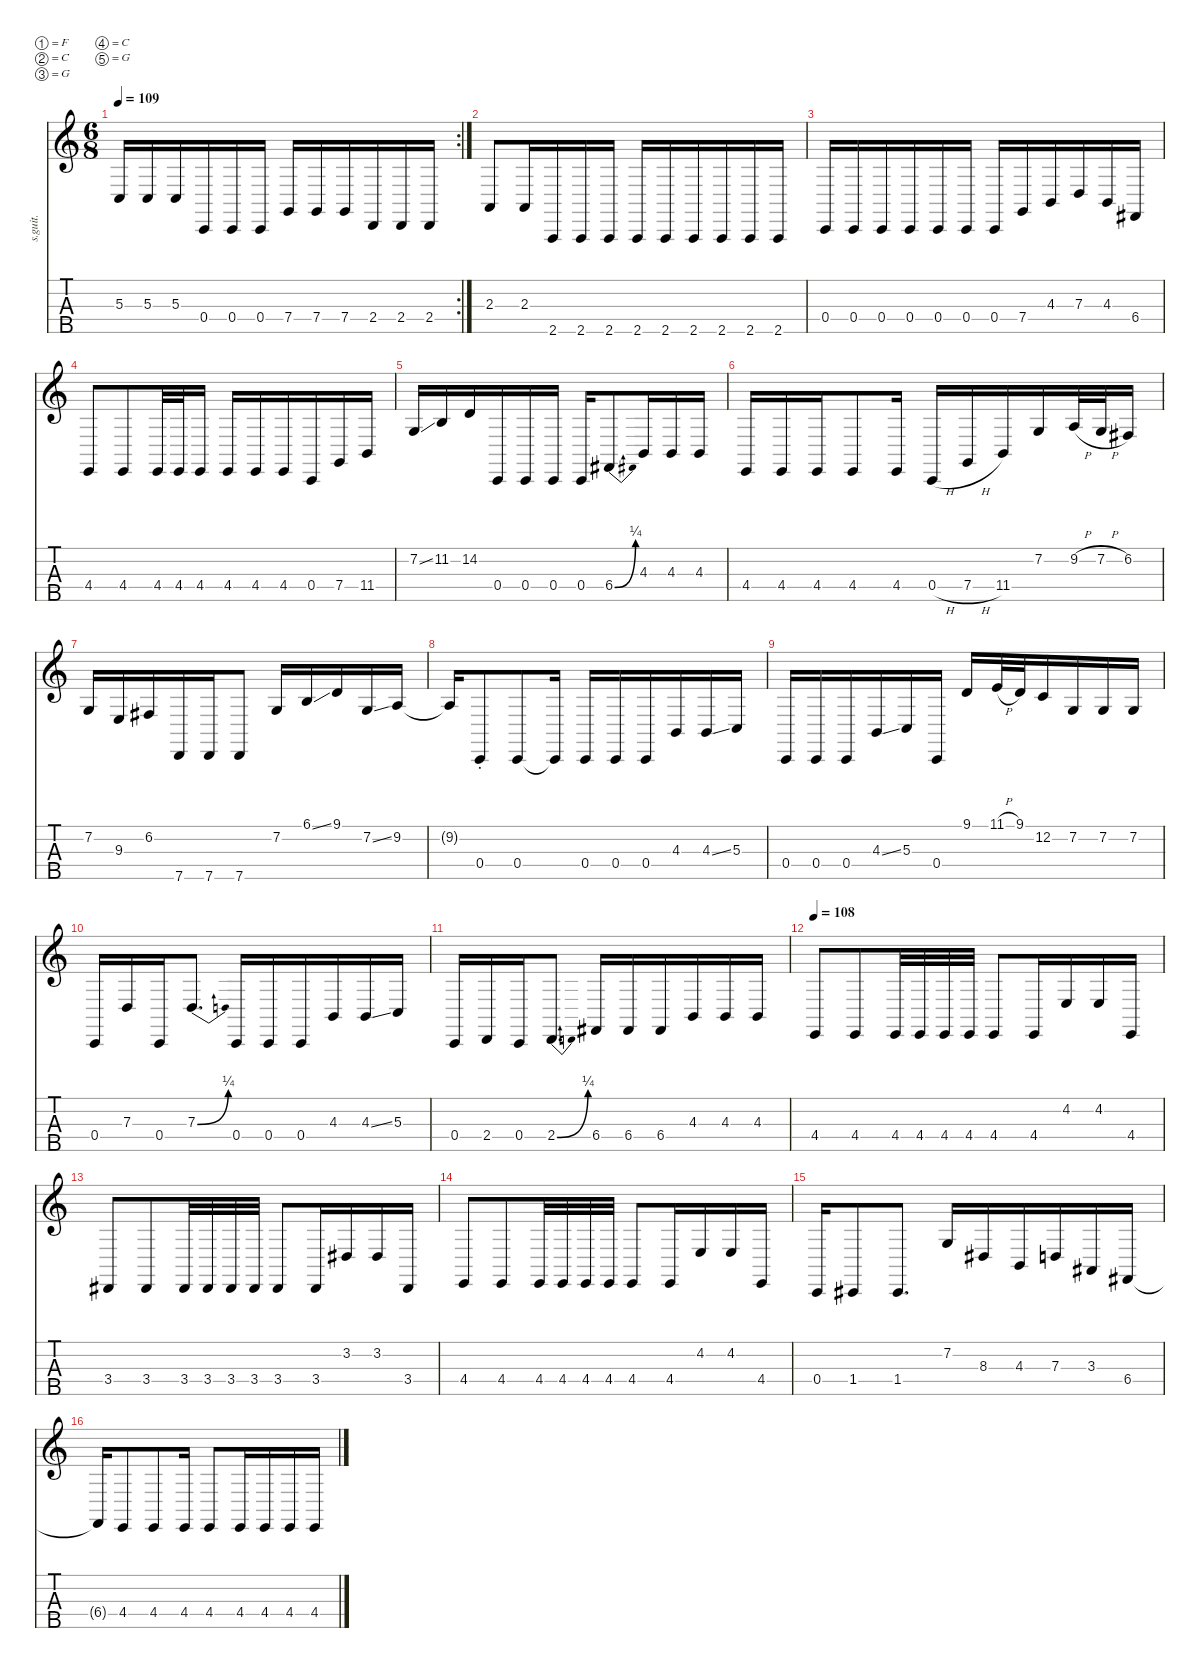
\defaultSystemsLayout 4
\hideDynamics
\bracketExtendMode nobrackets
\track ("Electric Bass" "s.guit.") {instrument electricbassfinger}
\staff {score tabs}
\tuning (F2 C2 G1 C1 G0)
\rc 2
\ts (6 8)
\tempo 109
\clef g2
\ks c
5.3.16{lyrics (0 "") lyrics (1 "") lyrics (2 "") lyrics (3 "") lyrics (4 "") dy f} 5.3.16{lyrics (0 "") lyrics (1 "") lyrics (2 "") lyrics (3 "") lyrics (4 "")} 5.3.16{lyrics (0 "") lyrics (1 "") lyrics (2 "") lyrics (3 "") lyrics (4 "")} 0.4.16{lyrics (0 "") lyrics (1 "") lyrics (2 "") lyrics (3 "") lyrics (4 "")} 0.4.16{lyrics (0 "") lyrics (1 "") lyrics (2 "") lyrics (3 "") lyrics (4 "")} 0.4.16{lyrics (0 "") lyrics (1 "") lyrics (2 "") lyrics (3 "") lyrics (4 "")} 7.4.16{lyrics (0 "") lyrics (1 "") lyrics (2 "") lyrics (3 "") lyrics (4 "")} 7.4.16{lyrics (0 "") lyrics (1 "") lyrics (2 "") lyrics (3 "") lyrics (4 "")} 7.4.16{lyrics (0 "") lyrics (1 "") lyrics (2 "") lyrics (3 "") lyrics (4 "")} 2.4.16{lyrics (0 "") lyrics (1 "") lyrics (2 "") lyrics (3 "") lyrics (4 "")} 2.4.16{lyrics (0 "") lyrics (1 "") lyrics (2 "") lyrics (3 "") lyrics (4 "")} 2.4.16{lyrics (0 "") lyrics (1 "") lyrics (2 "") lyrics (3 "") lyrics (4 "")} |
2.3.8{lyrics (0 "") lyrics (1 "") lyrics (2 "") lyrics (3 "") lyrics (4 "")} 2.3.16{lyrics (0 "") lyrics (1 "") lyrics (2 "") lyrics (3 "") lyrics (4 "")} 2.5.16{lyrics (0 "") lyrics (1 "") lyrics (2 "") lyrics (3 "") lyrics (4 "")} 2.5.16{lyrics (0 "") lyrics (1 "") lyrics (2 "") lyrics (3 "") lyrics (4 "")} 2.5.16{lyrics (0 "") lyrics (1 "") lyrics (2 "") lyrics (3 "") lyrics (4 "")} 2.5.16{lyrics (0 "") lyrics (1 "") lyrics (2 "") lyrics (3 "") lyrics (4 "")} 2.5.16{lyrics (0 "") lyrics (1 "") lyrics (2 "") lyrics (3 "") lyrics (4 "")} 2.5.16{lyrics (0 "") lyrics (1 "") lyrics (2 "") lyrics (3 "") lyrics (4 "")} 2.5.16{lyrics (0 "") lyrics (1 "") lyrics (2 "") lyrics (3 "") lyrics (4 "")} 2.5.16{lyrics (0 "") lyrics (1 "") lyrics (2 "") lyrics (3 "") lyrics (4 "")} 2.5.16{lyrics (0 "") lyrics (1 "") lyrics (2 "") lyrics (3 "") lyrics (4 "")} |
0.4.16{lyrics (0 "") lyrics (1 "") lyrics (2 "") lyrics (3 "") lyrics (4 "")} 0.4.16{lyrics (0 "") lyrics (1 "") lyrics (2 "") lyrics (3 "") lyrics (4 "")} 0.4.16{lyrics (0 "") lyrics (1 "") lyrics (2 "") lyrics (3 "") lyrics (4 "")} 0.4.16{lyrics (0 "") lyrics (1 "") lyrics (2 "") lyrics (3 "") lyrics (4 "")} 0.4.16{lyrics (0 "") lyrics (1 "") lyrics (2 "") lyrics (3 "") lyrics (4 "")} 0.4.16{lyrics (0 "") lyrics (1 "") lyrics (2 "") lyrics (3 "") lyrics (4 "")} 0.4.16{lyrics (0 "") lyrics (1 "") lyrics (2 "") lyrics (3 "") lyrics (4 "")} 7.4.16{lyrics (0 "") lyrics (1 "") lyrics (2 "") lyrics (3 "") lyrics (4 "")} 4.3.16{lyrics (0 "") lyrics (1 "") lyrics (2 "") lyrics (3 "") lyrics (4 "")} 7.3.16{lyrics (0 "") lyrics (1 "") lyrics (2 "") lyrics (3 "") lyrics (4 "")} 4.3.16{lyrics (0 "") lyrics (1 "") lyrics (2 "") lyrics (3 "") lyrics (4 "")} 6.4{acc #}.16{lyrics (0 "") lyrics (1 "") lyrics (2 "") lyrics (3 "") lyrics (4 "")} |
4.4.8{lyrics (0 "") lyrics (1 "") lyrics (2 "") lyrics (3 "") lyrics (4 "")} 4.4.8{lyrics (0 "") lyrics (1 "") lyrics (2 "") lyrics (3 "") lyrics (4 "")} 4.4.32{lyrics (0 "") lyrics (1 "") lyrics (2 "") lyrics (3 "") lyrics (4 "")} 4.4.32{lyrics (0 "") lyrics (1 "") lyrics (2 "") lyrics (3 "") lyrics (4 "")} 4.4.16{lyrics (0 "") lyrics (1 "") lyrics (2 "") lyrics (3 "") lyrics (4 "")} 4.4.16{lyrics (0 "") lyrics (1 "") lyrics (2 "") lyrics (3 "") lyrics (4 "")} 4.4.16{lyrics (0 "") lyrics (1 "") lyrics (2 "") lyrics (3 "") lyrics (4 "")} 4.4.16{lyrics (0 "") lyrics (1 "") lyrics (2 "") lyrics (3 "") lyrics (4 "")} 0.4.16{lyrics (0 "") lyrics (1 "") lyrics (2 "") lyrics (3 "") lyrics (4 "")} 7.4.16{lyrics (0 "") lyrics (1 "") lyrics (2 "") lyrics (3 "") lyrics (4 "")} 11.4.16{lyrics (0 "") lyrics (1 "") lyrics (2 "") lyrics (3 "") lyrics (4 "")} |
7.2{ss}.16{lyrics (0 "") lyrics (1 "") lyrics (2 "") lyrics (3 "") lyrics (4 "")} 11.2.16{lyrics (0 "") lyrics (1 "") lyrics (2 "") lyrics (3 "") lyrics (4 "")} 14.2.16{lyrics (0 "") lyrics (1 "") lyrics (2 "") lyrics (3 "") lyrics (4 "")} 0.4.16{lyrics (0 "") lyrics (1 "") lyrics (2 "") lyrics (3 "") lyrics (4 "")} 0.4.16{lyrics (0 "") lyrics (1 "") lyrics (2 "") lyrics (3 "") lyrics (4 "")} 0.4.16{lyrics (0 "") lyrics (1 "") lyrics (2 "") lyrics (3 "") lyrics (4 "")} 0.4.16{lyrics (0 "") lyrics (1 "") lyrics (2 "") lyrics (3 "") lyrics (4 "")} 6.4{be (bend 0 0 60 1) acc #}.8{lyrics (0 "") lyrics (1 "") lyrics (2 "") lyrics (3 "") lyrics (4 "")} 4.3.16{lyrics (0 "") lyrics (1 "") lyrics (2 "") lyrics (3 "") lyrics (4 "")} 4.3.16{lyrics (0 "") lyrics (1 "") lyrics (2 "") lyrics (3 "") lyrics (4 "")} 4.3.16{lyrics (0 "") lyrics (1 "") lyrics (2 "") lyrics (3 "") lyrics (4 "")} |
4.4.16{lyrics (0 "") lyrics (1 "") lyrics (2 "") lyrics (3 "") lyrics (4 "")} 4.4.16{lyrics (0 "") lyrics (1 "") lyrics (2 "") lyrics (3 "") lyrics (4 "")} 4.4.16{lyrics (0 "") lyrics (1 "") lyrics (2 "") lyrics (3 "") lyrics (4 "")} 4.4.8{lyrics (0 "") lyrics (1 "") lyrics (2 "") lyrics (3 "") lyrics (4 "")} 4.4.16{lyrics (0 "") lyrics (1 "") lyrics (2 "") lyrics (3 "") lyrics (4 "")} 0.4{h}.16{lyrics (0 "") lyrics (1 "") lyrics (2 "") lyrics (3 "") lyrics (4 "")} 7.4{h}.16{lyrics (0 "") lyrics (1 "") lyrics (2 "") lyrics (3 "") lyrics (4 "")} 11.4.16{lyrics (0 "") lyrics (1 "") lyrics (2 "") lyrics (3 "") lyrics (4 "")} 7.2.16{lyrics (0 "") lyrics (1 "") lyrics (2 "") lyrics (3 "") lyrics (4 "")} 9.2{h}.32{lyrics (0 "") lyrics (1 "") lyrics (2 "") lyrics (3 "") lyrics (4 "")} 7.2{h}.32{lyrics (0 "") lyrics (1 "") lyrics (2 "") lyrics (3 "") lyrics (4 "")} 6.2{acc #}.16{lyrics (0 "") lyrics (1 "") lyrics (2 "") lyrics (3 "") lyrics (4 "")} |
7.2.16{lyrics (0 "") lyrics (1 "") lyrics (2 "") lyrics (3 "") lyrics (4 "")} 9.3.16{lyrics (0 "") lyrics (1 "") lyrics (2 "") lyrics (3 "") lyrics (4 "")} 6.2{acc #}.16{lyrics (0 "") lyrics (1 "") lyrics (2 "") lyrics (3 "") lyrics (4 "")} 7.5.16{lyrics (0 "") lyrics (1 "") lyrics (2 "") lyrics (3 "") lyrics (4 "")} 7.5.16{lyrics (0 "") lyrics (1 "") lyrics (2 "") lyrics (3 "") lyrics (4 "")} 7.5.8{lyrics (0 "") lyrics (1 "") lyrics (2 "") lyrics (3 "") lyrics (4 "")} 7.2.16{lyrics (0 "") lyrics (1 "") lyrics (2 "") lyrics (3 "") lyrics (4 "")} 6.1{ss}.16{lyrics (0 "") lyrics (1 "") lyrics (2 "") lyrics (3 "") lyrics (4 "")} 9.1.16{lyrics (0 "") lyrics (1 "") lyrics (2 "") lyrics (3 "") lyrics (4 "")} 7.2{ss}.16{lyrics (0 "") lyrics (1 "") lyrics (2 "") lyrics (3 "") lyrics (4 "")} 9.2.16{lyrics (0 "") lyrics (1 "") lyrics (2 "") lyrics (3 "") lyrics (4 "")} |
9.2{t}.16{lyrics (0 "") lyrics (1 "") lyrics (2 "") lyrics (3 "") lyrics (4 "")} 0.4{st}.8{lyrics (0 "") lyrics (1 "") lyrics (2 "") lyrics (3 "") lyrics (4 "")} 0.4.8{lyrics (0 "") lyrics (1 "") lyrics (2 "") lyrics (3 "") lyrics (4 "")} 0.4{t}.16{lyrics (0 "") lyrics (1 "") lyrics (2 "") lyrics (3 "") lyrics (4 "")} 0.4.16{lyrics (0 "") lyrics (1 "") lyrics (2 "") lyrics (3 "") lyrics (4 "")} 0.4.16{lyrics (0 "") lyrics (1 "") lyrics (2 "") lyrics (3 "") lyrics (4 "")} 0.4.16{lyrics (0 "") lyrics (1 "") lyrics (2 "") lyrics (3 "") lyrics (4 "")} 4.3.16{lyrics (0 "") lyrics (1 "") lyrics (2 "") lyrics (3 "") lyrics (4 "")} 4.3{ss}.16{lyrics (0 "") lyrics (1 "") lyrics (2 "") lyrics (3 "") lyrics (4 "")} 5.3.16{lyrics (0 "") lyrics (1 "") lyrics (2 "") lyrics (3 "") lyrics (4 "")} |
0.4.16{lyrics (0 "") lyrics (1 "") lyrics (2 "") lyrics (3 "") lyrics (4 "")} 0.4.16{lyrics (0 "") lyrics (1 "") lyrics (2 "") lyrics (3 "") lyrics (4 "")} 0.4.16{lyrics (0 "") lyrics (1 "") lyrics (2 "") lyrics (3 "") lyrics (4 "")} 4.3{ss}.16{lyrics (0 "") lyrics (1 "") lyrics (2 "") lyrics (3 "") lyrics (4 "")} 5.3.16{lyrics (0 "") lyrics (1 "") lyrics (2 "") lyrics (3 "") lyrics (4 "")} 0.4.16{lyrics (0 "") lyrics (1 "") lyrics (2 "") lyrics (3 "") lyrics (4 "")} 9.1.16{lyrics (0 "") lyrics (1 "") lyrics (2 "") lyrics (3 "") lyrics (4 "")} 11.1{h}.32{lyrics (0 "") lyrics (1 "") lyrics (2 "") lyrics (3 "") lyrics (4 "")} 9.1.32{lyrics (0 "") lyrics (1 "") lyrics (2 "") lyrics (3 "") lyrics (4 "")} 12.2.16{lyrics (0 "") lyrics (1 "") lyrics (2 "") lyrics (3 "") lyrics (4 "")} 7.2.16{lyrics (0 "") lyrics (1 "") lyrics (2 "") lyrics (3 "") lyrics (4 "")} 7.2.16{lyrics (0 "") lyrics (1 "") lyrics (2 "") lyrics (3 "") lyrics (4 "")} 7.2.16{lyrics (0 "") lyrics (1 "") lyrics (2 "") lyrics (3 "") lyrics (4 "")} |
0.4.16{lyrics (0 "") lyrics (1 "") lyrics (2 "") lyrics (3 "") lyrics (4 "")} 7.3.16{lyrics (0 "") lyrics (1 "") lyrics (2 "") lyrics (3 "") lyrics (4 "")} 0.4.16{lyrics (0 "") lyrics (1 "") lyrics (2 "") lyrics (3 "") lyrics (4 "")} 7.3{be (bend 0 0 60 1)}.8{d lyrics (0 "") lyrics (1 "") lyrics (2 "") lyrics (3 "") lyrics (4 "")} 0.4.16{lyrics (0 "") lyrics (1 "") lyrics (2 "") lyrics (3 "") lyrics (4 "")} 0.4.16{lyrics (0 "") lyrics (1 "") lyrics (2 "") lyrics (3 "") lyrics (4 "")} 0.4.16{lyrics (0 "") lyrics (1 "") lyrics (2 "") lyrics (3 "") lyrics (4 "")} 4.3.16{lyrics (0 "") lyrics (1 "") lyrics (2 "") lyrics (3 "") lyrics (4 "")} 4.3{ss}.16{lyrics (0 "") lyrics (1 "") lyrics (2 "") lyrics (3 "") lyrics (4 "")} 5.3.16{lyrics (0 "") lyrics (1 "") lyrics (2 "") lyrics (3 "") lyrics (4 "")} |
0.4.16{lyrics (0 "") lyrics (1 "") lyrics (2 "") lyrics (3 "") lyrics (4 "")} 2.4.16{lyrics (0 "") lyrics (1 "") lyrics (2 "") lyrics (3 "") lyrics (4 "")} 0.4.16{lyrics (0 "") lyrics (1 "") lyrics (2 "") lyrics (3 "") lyrics (4 "")} 2.4{be (bend 0 0 60 1)}.8{d lyrics (0 "") lyrics (1 "") lyrics (2 "") lyrics (3 "") lyrics (4 "")} 6.4{acc #}.16{lyrics (0 "") lyrics (1 "") lyrics (2 "") lyrics (3 "") lyrics (4 "")} 6.4{acc #}.16{lyrics (0 "") lyrics (1 "") lyrics (2 "") lyrics (3 "") lyrics (4 "")} 6.4{acc #}.16{lyrics (0 "") lyrics (1 "") lyrics (2 "") lyrics (3 "") lyrics (4 "")} 4.3.16{lyrics (0 "") lyrics (1 "") lyrics (2 "") lyrics (3 "") lyrics (4 "")} 4.3.16{lyrics (0 "") lyrics (1 "") lyrics (2 "") lyrics (3 "") lyrics (4 "")} 4.3.16{lyrics (0 "") lyrics (1 "") lyrics (2 "") lyrics (3 "") lyrics (4 "")} |
\tempo 108
4.4.8{lyrics (0 "") lyrics (1 "") lyrics (2 "") lyrics (3 "") lyrics (4 "")} 4.4.8{lyrics (0 "") lyrics (1 "") lyrics (2 "") lyrics (3 "") lyrics (4 "")} 4.4.32{lyrics (0 "") lyrics (1 "") lyrics (2 "") lyrics (3 "") lyrics (4 "")} 4.4.32{lyrics (0 "") lyrics (1 "") lyrics (2 "") lyrics (3 "") lyrics (4 "")} 4.4.32{lyrics (0 "") lyrics (1 "") lyrics (2 "") lyrics (3 "") lyrics (4 "")} 4.4.32{lyrics (0 "") lyrics (1 "") lyrics (2 "") lyrics (3 "") lyrics (4 "")} 4.4.8{lyrics (0 "") lyrics (1 "") lyrics (2 "") lyrics (3 "") lyrics (4 "")} 4.4.16{lyrics (0 "") lyrics (1 "") lyrics (2 "") lyrics (3 "") lyrics (4 "")} 4.2.16{lyrics (0 "") lyrics (1 "") lyrics (2 "") lyrics (3 "") lyrics (4 "")} 4.2.16{lyrics (0 "") lyrics (1 "") lyrics (2 "") lyrics (3 "") lyrics (4 "")} 4.4.16{lyrics (0 "") lyrics (1 "") lyrics (2 "") lyrics (3 "") lyrics (4 "")} |
3.4{acc #}.8{lyrics (0 "") lyrics (1 "") lyrics (2 "") lyrics (3 "") lyrics (4 "")} 3.4{acc #}.8{lyrics (0 "") lyrics (1 "") lyrics (2 "") lyrics (3 "") lyrics (4 "")} 3.4{acc #}.32{lyrics (0 "") lyrics (1 "") lyrics (2 "") lyrics (3 "") lyrics (4 "")} 3.4{acc #}.32{lyrics (0 "") lyrics (1 "") lyrics (2 "") lyrics (3 "") lyrics (4 "")} 3.4{acc #}.32{lyrics (0 "") lyrics (1 "") lyrics (2 "") lyrics (3 "") lyrics (4 "")} 3.4{acc #}.32{lyrics (0 "") lyrics (1 "") lyrics (2 "") lyrics (3 "") lyrics (4 "")} 3.4{acc #}.8{lyrics (0 "") lyrics (1 "") lyrics (2 "") lyrics (3 "") lyrics (4 "")} 3.4{acc #}.16{lyrics (0 "") lyrics (1 "") lyrics (2 "") lyrics (3 "") lyrics (4 "")} 3.2{acc #}.16{lyrics (0 "") lyrics (1 "") lyrics (2 "") lyrics (3 "") lyrics (4 "")} 3.2{acc #}.16{lyrics (0 "") lyrics (1 "") lyrics (2 "") lyrics (3 "") lyrics (4 "")} 3.4{acc #}.16{lyrics (0 "") lyrics (1 "") lyrics (2 "") lyrics (3 "") lyrics (4 "")} |
4.4.8{lyrics (0 "") lyrics (1 "") lyrics (2 "") lyrics (3 "") lyrics (4 "")} 4.4.8{lyrics (0 "") lyrics (1 "") lyrics (2 "") lyrics (3 "") lyrics (4 "")} 4.4.32{lyrics (0 "") lyrics (1 "") lyrics (2 "") lyrics (3 "") lyrics (4 "")} 4.4.32{lyrics (0 "") lyrics (1 "") lyrics (2 "") lyrics (3 "") lyrics (4 "")} 4.4.32{lyrics (0 "") lyrics (1 "") lyrics (2 "") lyrics (3 "") lyrics (4 "")} 4.4.32{lyrics (0 "") lyrics (1 "") lyrics (2 "") lyrics (3 "") lyrics (4 "")} 4.4.8{lyrics (0 "") lyrics (1 "") lyrics (2 "") lyrics (3 "") lyrics (4 "")} 4.4.16{lyrics (0 "") lyrics (1 "") lyrics (2 "") lyrics (3 "") lyrics (4 "")} 4.2.16{lyrics (0 "") lyrics (1 "") lyrics (2 "") lyrics (3 "") lyrics (4 "")} 4.2.16{lyrics (0 "") lyrics (1 "") lyrics (2 "") lyrics (3 "") lyrics (4 "")} 4.4.16{lyrics (0 "") lyrics (1 "") lyrics (2 "") lyrics (3 "") lyrics (4 "")} |
0.4.16{lyrics (0 "") lyrics (1 "") lyrics (2 "") lyrics (3 "") lyrics (4 "")} 1.4{acc #}.8{lyrics (0 "") lyrics (1 "") lyrics (2 "") lyrics (3 "") lyrics (4 "")} 1.4{acc #}.8{d lyrics (0 "") lyrics (1 "") lyrics (2 "") lyrics (3 "") lyrics (4 "")} 7.2.16{lyrics (0 "") lyrics (1 "") lyrics (2 "") lyrics (3 "") lyrics (4 "")} 8.3{acc #}.16{lyrics (0 "") lyrics (1 "") lyrics (2 "") lyrics (3 "") lyrics (4 "")} 4.3.16{lyrics (0 "") lyrics (1 "") lyrics (2 "") lyrics (3 "") lyrics (4 "")} 7.3.16{lyrics (0 "") lyrics (1 "") lyrics (2 "") lyrics (3 "") lyrics (4 "")} 3.3{acc #}.16{lyrics (0 "") lyrics (1 "") lyrics (2 "") lyrics (3 "") lyrics (4 "")} 6.4{acc #}.16{lyrics (0 "") lyrics (1 "") lyrics (2 "") lyrics (3 "") lyrics (4 "")} |
6.4{t acc #}.16{lyrics (0 "") lyrics (1 "") lyrics (2 "") lyrics (3 "") lyrics (4 "")} 4.4.8{lyrics (0 "") lyrics (1 "") lyrics (2 "") lyrics (3 "") lyrics (4 "")} 4.4.8{lyrics (0 "") lyrics (1 "") lyrics (2 "") lyrics (3 "") lyrics (4 "")} 4.4.16{lyrics (0 "") lyrics (1 "") lyrics (2 "") lyrics (3 "") lyrics (4 "")} 4.4.8{lyrics (0 "") lyrics (1 "") lyrics (2 "") lyrics (3 "") lyrics (4 "")} 4.4.16{lyrics (0 "") lyrics (1 "") lyrics (2 "") lyrics (3 "") lyrics (4 "")} 4.4.16{lyrics (0 "") lyrics (1 "") lyrics (2 "") lyrics (3 "") lyrics (4 "")} 4.4.16{lyrics (0 "") lyrics (1 "") lyrics (2 "") lyrics (3 "") lyrics (4 "")} 4.4.16{lyrics (0 "") lyrics (1 "") lyrics (2 "") lyrics (3 "") lyrics (4 "")}
